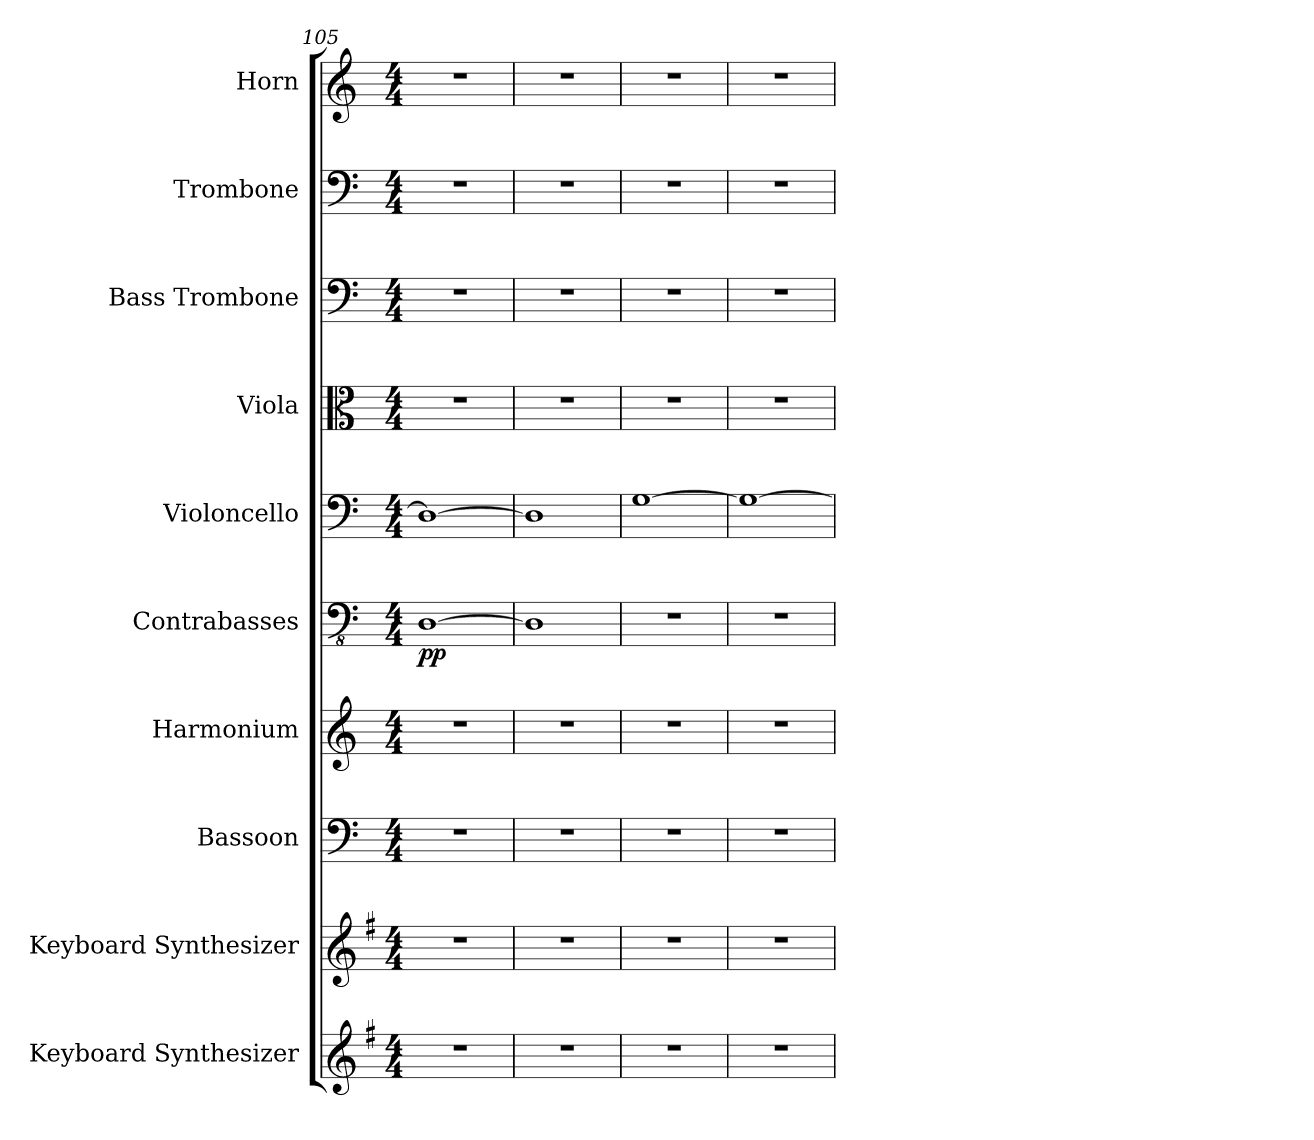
**kern	**kern	**kern	**kern	**kern	**dynam	**kern	**kern	**kern	**kern	**kern
*part10	*part9	*part8	*part7	*part6	*part6	*part5	*part4	*part3	*part2	*part1
*staff10	*staff9	*staff8	*staff7	*staff6	*staff6	*staff5	*staff4	*staff3	*staff2	*staff1
*I"Keyboard Synthesizer	*I"Keyboard Synthesizer	*I"Bassoon	*I"Harmonium	*I"Contrabasses	*	*I"Violoncello	*I"Viola	*I"Bass Trombone	*I"Trombone	*I"Horn
*I'Synth.	*I'Synth.	*I'Bsn.	*I'Harm.	*I'Cbs.	*	*I'Vlc.	*I'Vla.	*I'B. Trb.	*I'Trb.	*I'Hn.
*clefG2	*clefG2	*clefF4	*clefG2	*clefFv4	*	*clefF4	*clefC3	*clefF4	*clefF4	*clefG2
*ITrd4c7	*ITrd4c7	*	*	*	*	*	*	*	*	*ITrd4c7
*k[]	*k[]	*k[]	*k[]	*k[]	*	*k[]	*k[]	*k[]	*k[]	*k[b-]
*M4/4	*M4/4	*M4/4	*M4/4	*M4/4	*	*M4/4	*M4/4	*M4/4	*M4/4	*M4/4
=105	=105	=105	=105	=105	=105	=105	=105	=105	=105	=105
!	!	!	!	!	!LO:DY:b	!	!	!	!	!
1r	1r	1r	1r	[1DD	pp	1D_	1r	1r	1r	1r
=106	=106	=106	=106	=106	=106	=106	=106	=106	=106	=106
1r	1r	1r	1r	1DD]	.	1D]	1r	1r	1r	1r
=107	=107	=107	=107	=107	=107	=107	=107	=107	=107	=107
1r	1r	1r	1r	1r	.	[1G	1r	1r	1r	1r
=108	=108	=108	=108	=108	=108	=108	=108	=108	=108	=108
1r	1r	1r	1r	1r	.	1G_	1r	1r	1r	1r
=	=	=	=	=	=	=	=	=	=	=
*-	*-	*-	*-	*-	*-	*-	*-	*-	*-	*-
